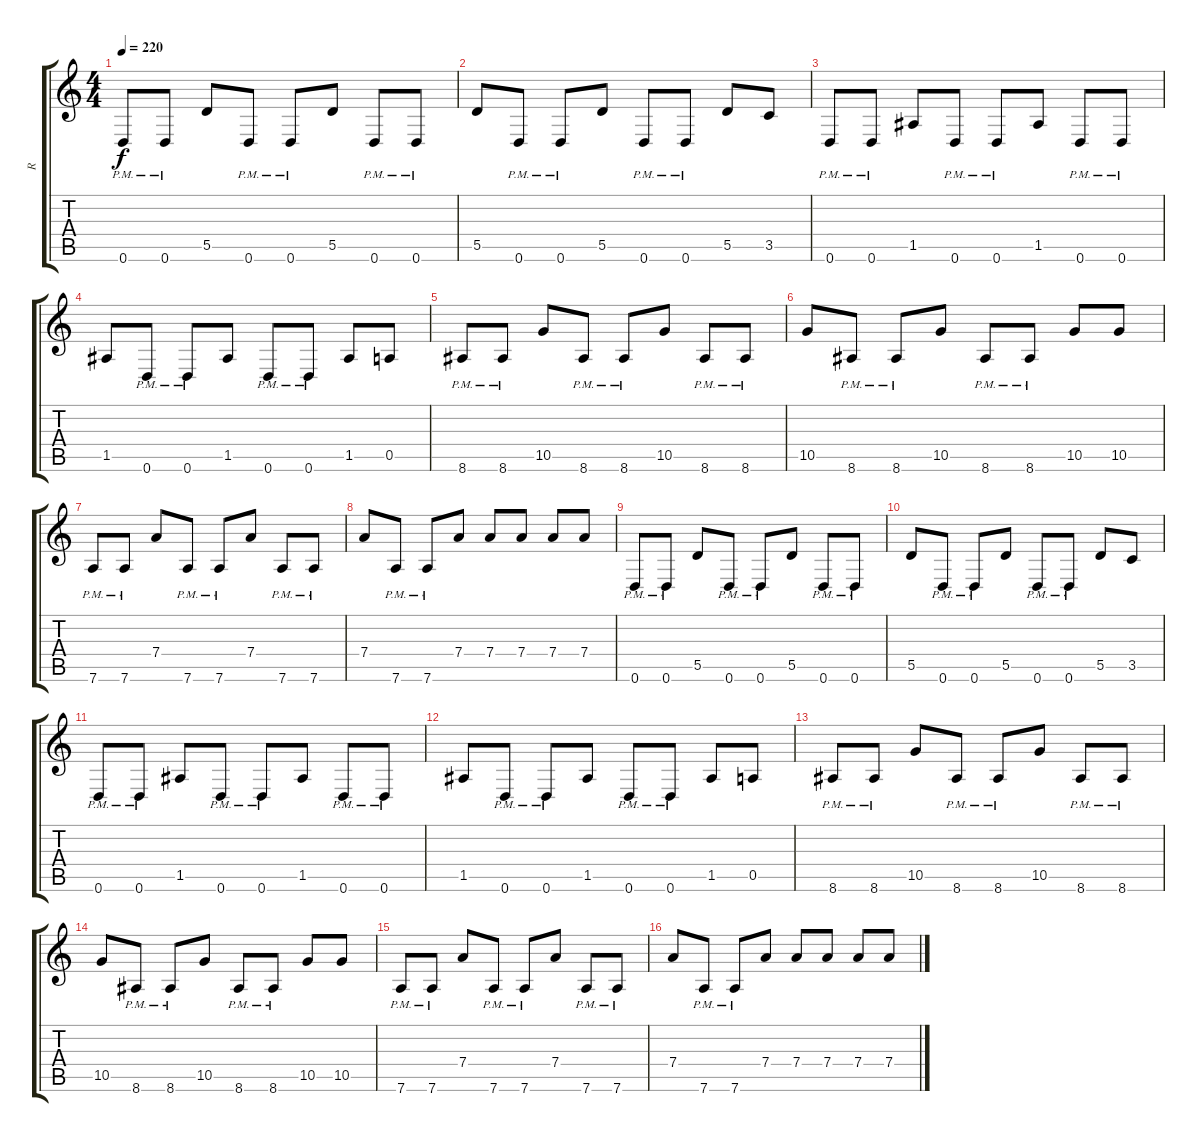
\track ("R" "R") {instrument overdrivenguitar}
\staff {score tabs}
\tuning (E4 B3 G3 D3 A2 D2) {hide}
\ts (4 4)
\tempo 220
\clef g2
\ks c
0.6{pm}.8{dy f} 0.6{pm}.8 5.5.8 0.6{pm}.8 0.6{pm}.8 5.5.8 0.6{pm}.8 0.6{pm}.8 |
5.5.8 0.6{pm}.8 0.6{pm}.8 5.5.8 0.6{pm}.8 0.6{pm}.8 5.5.8 3.5.8 |
0.6{pm}.8 0.6{pm}.8 1.5.8 0.6{pm}.8 0.6{pm}.8 1.5.8 0.6{pm}.8 0.6{pm}.8 |
1.5.8 0.6{pm}.8 0.6{pm}.8 1.5.8 0.6{pm}.8 0.6{pm}.8 1.5.8 0.5.8 |
8.6{pm}.8 8.6{pm}.8 10.5.8 8.6{pm}.8 8.6{pm}.8 10.5.8 8.6{pm}.8 8.6{pm}.8 |
10.5.8 8.6{pm}.8 8.6{pm}.8 10.5.8 8.6{pm}.8 8.6{pm}.8 10.5.8 10.5.8 |
7.6{pm}.8 7.6{pm}.8 7.4.8 7.6{pm}.8 7.6{pm}.8 7.4.8 7.6{pm}.8 7.6{pm}.8 |
7.4.8 7.6{pm}.8 7.6{pm}.8 7.4.8 7.4.8 7.4.8 7.4.8 7.4.8 |
0.6{pm}.8 0.6{pm}.8 5.5.8 0.6{pm}.8 0.6{pm}.8 5.5.8 0.6{pm}.8 0.6{pm}.8 |
5.5.8 0.6{pm}.8 0.6{pm}.8 5.5.8 0.6{pm}.8 0.6{pm}.8 5.5.8 3.5.8 |
0.6{pm}.8 0.6{pm}.8 1.5.8 0.6{pm}.8 0.6{pm}.8 1.5.8 0.6{pm}.8 0.6{pm}.8 |
1.5.8 0.6{pm}.8 0.6{pm}.8 1.5.8 0.6{pm}.8 0.6{pm}.8 1.5.8 0.5.8 |
8.6{pm}.8 8.6{pm}.8 10.5.8 8.6{pm}.8 8.6{pm}.8 10.5.8 8.6{pm}.8 8.6{pm}.8 |
10.5.8 8.6{pm}.8 8.6{pm}.8 10.5.8 8.6{pm}.8 8.6{pm}.8 10.5.8 10.5.8 |
7.6{pm}.8 7.6{pm}.8 7.4.8 7.6{pm}.8 7.6{pm}.8 7.4.8 7.6{pm}.8 7.6{pm}.8 |
7.4.8 7.6{pm}.8 7.6{pm}.8 7.4.8 7.4.8 7.4.8 7.4.8 7.4.8
